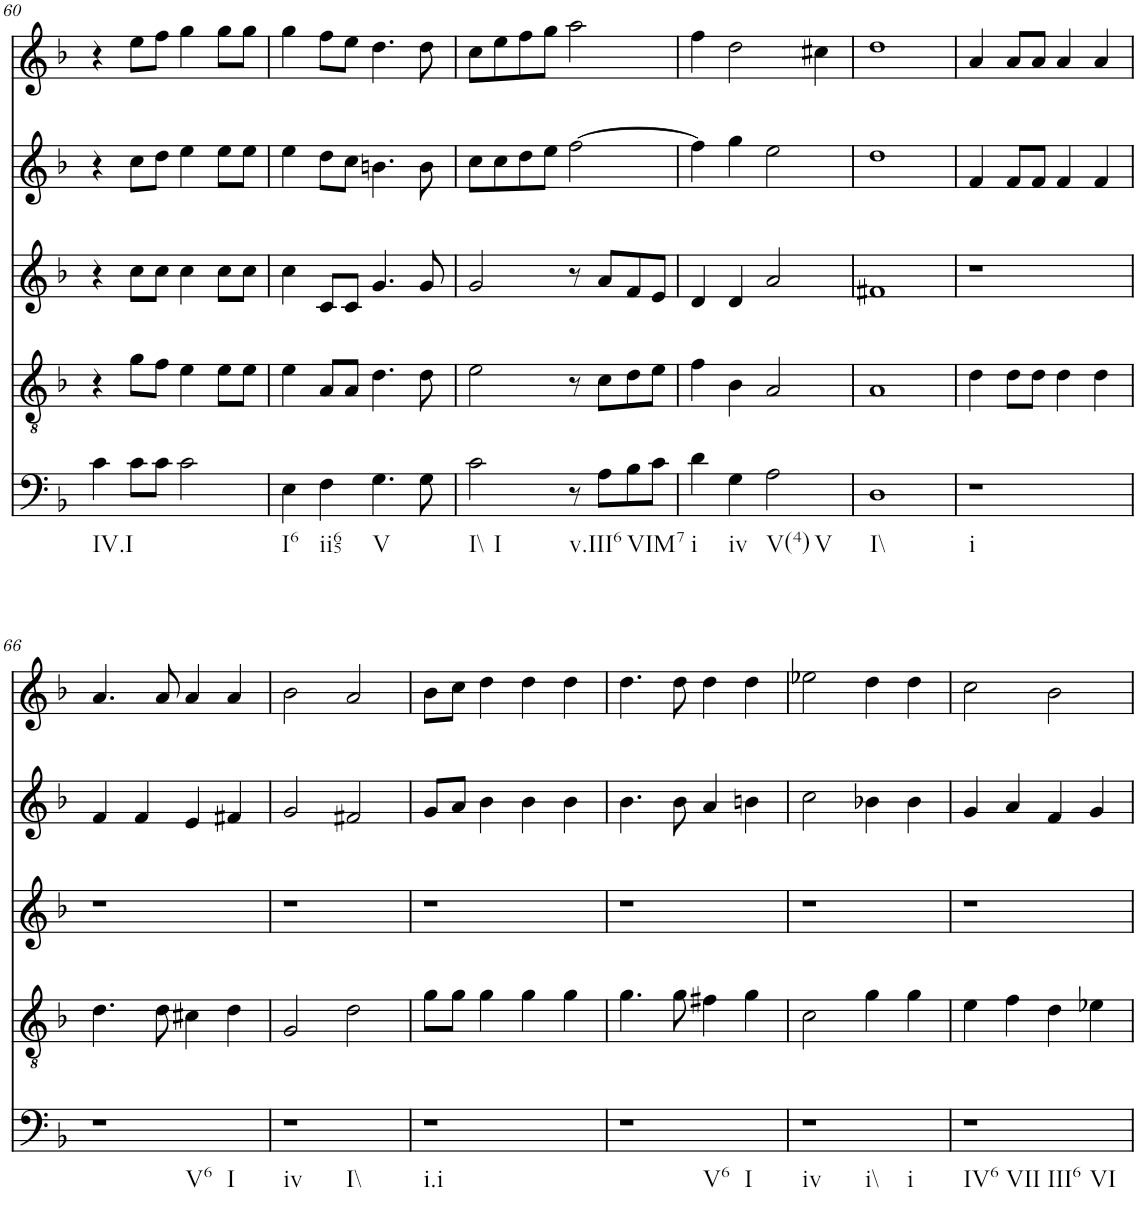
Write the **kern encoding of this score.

**kern	**kern	**kern	**kern	**kern
*part5	*part4	*part3	*part2	*part1
*staff5	*staff4	*staff3	*staff2	*staff1
*I"vox	*I"vox	*I"vox	*I"vox	*I"vox
!!LO:PB:g=z
*clefF4	*clefGv2	*clefG2	*clefG2	*clefG2
*k[b-]	*k[b-]	*k[b-]	*k[b-]	*k[b-]
*M4/4	*M4/4	*M4/4	*M4/4	*M4/4
=60	=60	=60	=60	=60
!LO:TX:b:t=IV.I	!	!	!	!
4c\	4r	4r	4r	4r
8c\L	8g\L	8cc\L	8cc\L	8ee\L
8c\J	8f\J	8cc\J	8dd\J	8ff\J
2c\	4e\	4cc\	4ee\	4gg\
.	8e\L	8cc\L	8ee\L	8gg\L
.	8e\J	8cc\J	8ee\J	8gg\J
=61	=61	=61	=61	=61
!LO:TX:b:t=I6	!	!	!	!
4E\	4e\	4cc\	4ee\	4gg\
!LO:TX:b:t=ii65	!	!	!	!
4F\	8A/L	8c/L	8dd\L	8ff\L
.	8A/J	8c/J	8cc\J	8ee\J
!LO:TX:b:t=V	!	!	!	!
4.G\	4.d\	4.g/	4.bn\	4.dd\
8G\	8d\	8g/	8b\	8dd\
=62	=62	=62	=62	=62
!LO:TX:b:t=I\\	!	!	!	!
!LO:TX:b:t=I	!	!	!	!
2c\	2e\	2g/	8cc\L	8cc\L
.	.	.	8cc\	8ee\
.	.	.	8dd\	8ff\
.	.	.	8ee\J	8gg\J
!LO:TX:b:t=v.III6	!	!	!	!
8r	8r	8r	[2ff\	2aa\
8A\L	8c\L	8a/L	.	.
!LO:TX:b:t=VIM7	!	!	!	!
8B-\	8d\	8f/	.	.
8c\J	8e\J	8e/J	.	.
=63	=63	=63	=63	=63
!LO:TX:b:t=i	!	!	!	!
4d\	4f\	4d/	4ff\]	4ff\
!LO:TX:b:t=iv	!	!	!	!
4G\	4B-\	4d/	4gg\	2dd\
!LO:TX:b:t=V(4)	!	!	!	!
!LO:TX:b:t=V	!	!	!	!
2A\	2A/	2a/	2ee\	.
.	.	.	.	4cc#X\
=64	=64	=64	=64	=64
!LO:TX:b:t=I\\	!	!	!	!
1D	1A	1f#X	1dd	1dd
=65	=65	=65	=65	=65
!LO:TX:b:t=i	!	!	!	!
1r	4d\	1r	4f/	4a/
.	8d\L	.	8f/L	8a/L
.	8d\J	.	8f/J	8a/J
.	4d\	.	4f/	4a/
.	4d\	.	4f/	4a/
!!LO:LB:g=z
=66	=66	=66	=66	=66
!LO:TX:b:t=V6	!	!	!	!
!LO:TX:b:t=I	!	!	!	!
1r	4.d\	1r	4f/	4.a/
.	.	.	4f/	.
.	8d\	.	.	8a/
.	4c#X\	.	4e/	4a/
.	4d\	.	4f#X/	4a/
=67	=67	=67	=67	=67
!LO:TX:b:t=iv	!	!	!	!
!LO:TX:b:t=I\\	!	!	!	!
1r	2G/	1r	2g/	2b-\
.	2d\	.	2f#X/	2a/
=68	=68	=68	=68	=68
!LO:TX:b:t=i.i	!	!	!	!
1r	8g\L	1r	8g/L	8b-\L
.	8g\J	.	8a/J	8cc\J
.	4g\	.	4b-\	4dd\
.	4g\	.	4b-\	4dd\
.	4g\	.	4b-\	4dd\
=69	=69	=69	=69	=69
!LO:TX:b:t=V6	!	!	!	!
!LO:TX:b:t=I	!	!	!	!
1r	4.g\	1r	4.b-\	4.dd\
.	8g\	.	8b-\	8dd\
.	4f#X\	.	4a/	4dd\
.	4g\	.	4bn\	4dd\
=70	=70	=70	=70	=70
!LO:TX:b:t=iv	!	!	!	!
!LO:TX:b:t=i\\	!	!	!	!
!LO:TX:b:t=i	!	!	!	!
1r	2c\	1r	2cc\	2ee-X\
.	4g\	.	4b-X\	4dd\
.	4g\	.	4b-\	4dd\
=71	=71	=71	=71	=71
!LO:TX:b:t=IV6	!	!	!	!
!LO:TX:b:t=VII	!	!	!	!
!LO:TX:b:t=III6	!	!	!	!
!LO:TX:b:t=VI	!	!	!	!
1r	4e\	1r	4g/	2cc\
.	4f\	.	4a/	.
.	4d\	.	4f/	2b-\
.	4e-X\	.	4g/	.
=	=	=	=	=
*-	*-	*-	*-	*-
